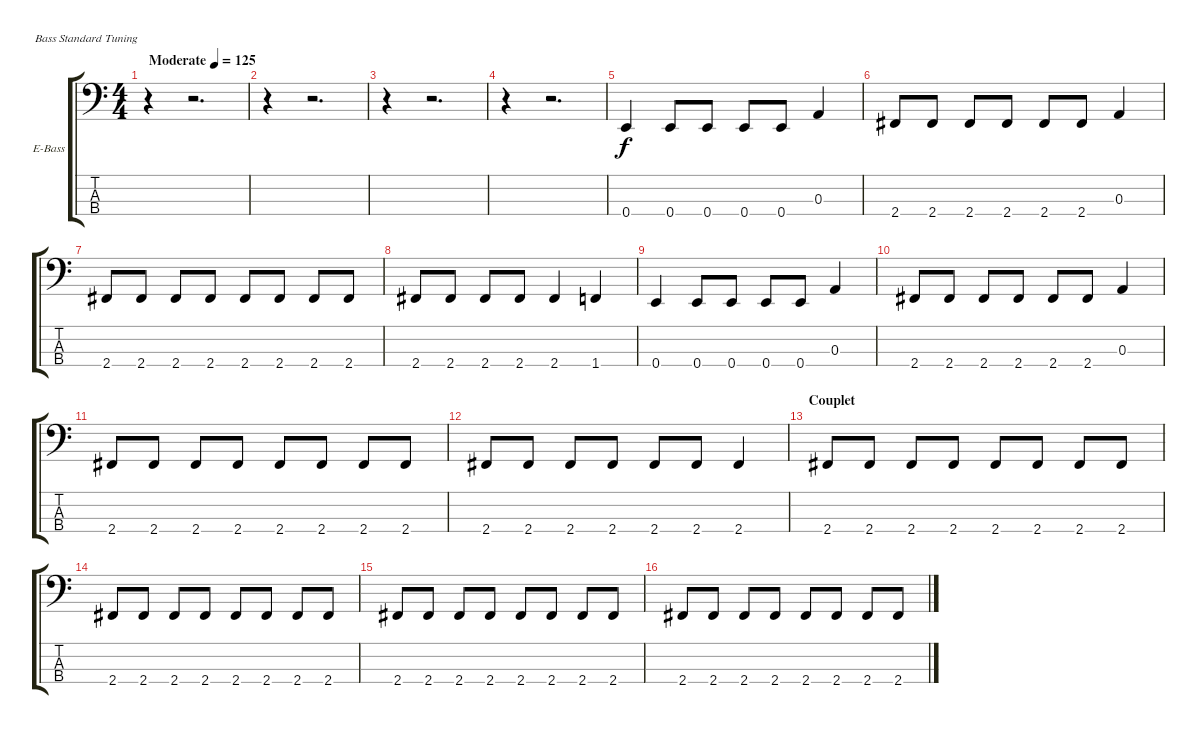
\bracketExtendMode groupsimilarinstruments
\firstSystemTrackNameOrientation horizontal
\otherSystemsTrackNameOrientation horizontal
\track ("basse" "E-Bass") {instrument electricbasspick}
\staff {score tabs}
\tuning (G2 D2 A1 E1)
\ts (4 4)
\beaming (8 2 2 2 2)
\tempo (125 "Moderate")
\clef f4
\ks c
r.4{dy f instrument electricbasspick} r.2{d} |
r.4 r.2{d} |
r.4 r.2{d} |
r.4 r.2{d} |
0.4.4 0.4.8 0.4.8 0.4.8 0.4.8 0.3.4 |
2.4.8 2.4.8 2.4.8 2.4.8 2.4.8 2.4.8 0.3.4 |
2.4.8 2.4.8 2.4.8 2.4.8 2.4.8 2.4.8 2.4.8 2.4.8 |
2.4.8 2.4.8 2.4.8 2.4.8 2.4.4 1.4.4 |
0.4.4 0.4.8 0.4.8 0.4.8 0.4.8 0.3.4 |
2.4.8 2.4.8 2.4.8 2.4.8 2.4.8 2.4.8 0.3.4 |
2.4.8 2.4.8 2.4.8 2.4.8 2.4.8 2.4.8 2.4.8 2.4.8 |
2.4.8 2.4.8 2.4.8 2.4.8 2.4.8 2.4.8 2.4.4 |
\section ("" "Couplet")
2.4.8 2.4.8 2.4.8 2.4.8 2.4.8 2.4.8 2.4.8 2.4.8 |
2.4.8 2.4.8 2.4.8 2.4.8 2.4.8 2.4.8 2.4.8 2.4.8 |
2.4.8 2.4.8 2.4.8 2.4.8 2.4.8 2.4.8 2.4.8 2.4.8 |
2.4.8 2.4.8 2.4.8 2.4.8 2.4.8 2.4.8 2.4.8 2.4.8
